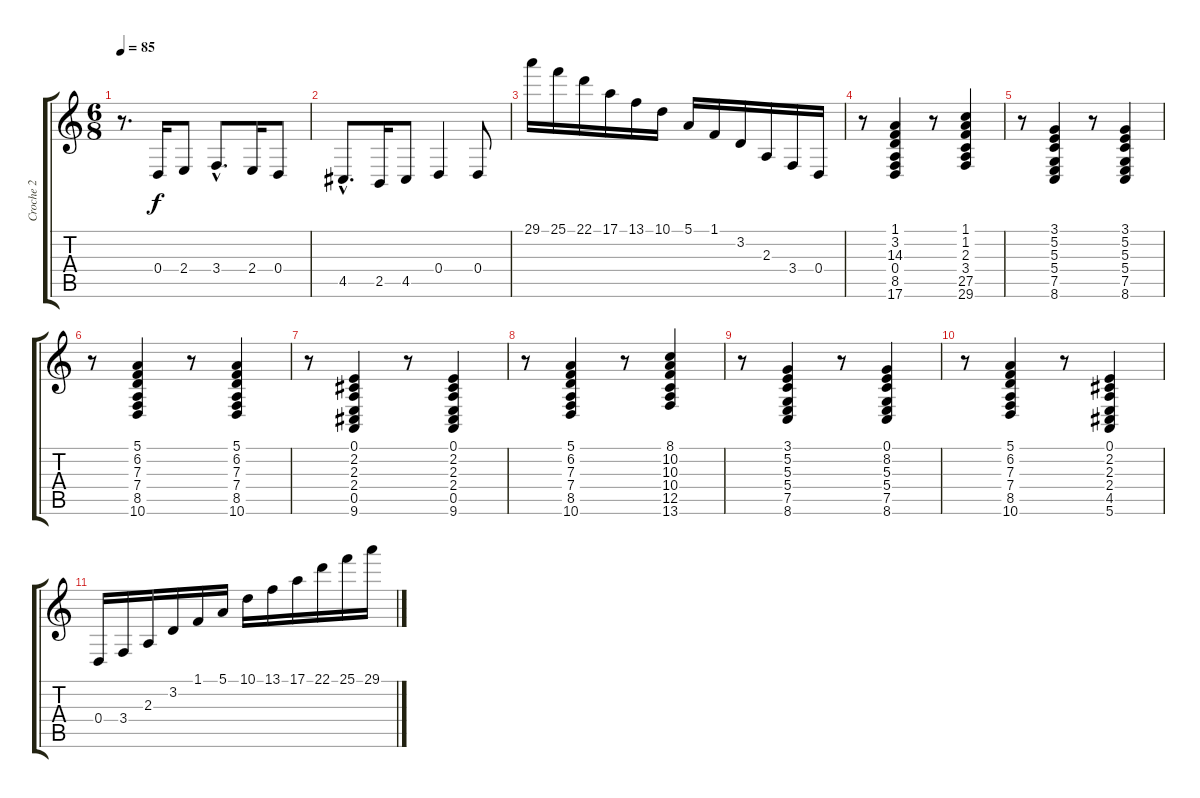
\track ("Croche 2" "Croche 2") {instrument tuba}
\staff {score tabs}
\tuning (E4 B3 G3 D3 A2 E2) {hide}
\ts (6 8)
\tempo 85
\clef g2
\ks c
r.8{d dy f instrument tuba} 0.4.16 2.4.8 3.4{hac}.8{d} 2.4.16 0.4.8 |
4.5{hac}.8{d} 2.5.16 4.5.8 0.4.4 0.4.8 |
29.1.16 25.1.16 22.1.16 17.1.16 13.1.16 10.1.16 5.1.16 1.1.16 3.2.16 2.3.16 3.4.16 0.4.16 |
r.8 (1.1 3.2 14.3 0.4 8.5 17.6).4 r.8 (1.1 1.2 2.3 3.4 27.5 29.6).4 |
r.8 (3.1 5.2 5.3 5.4 7.5 8.6).4 r.8 (3.1 5.2 5.3 5.4 7.5 8.6).4 |
r.8 (5.1 6.2 7.3 7.4 8.5 10.6).4 r.8 (5.1 6.2 7.3 7.4 8.5 10.6).4 |
r.8 (0.1 2.2 2.3 2.4 0.5 9.6).4 r.8 (0.1 2.2 2.3 2.4 0.5 9.6).4 |
r.8 (5.1 6.2 7.3 7.4 8.5 10.6).4 r.8 (8.1 10.2 10.3 10.4 12.5 13.6).4 |
r.8 (3.1 5.2 5.3 5.4 7.5 8.6).4 r.8 (0.1 8.2 5.3 5.4 7.5 8.6).4 |
r.8 (5.1 6.2 7.3 7.4 8.5 10.6).4 r.8 (0.1 2.2 2.3 2.4 4.5 5.6).4 |
0.4.16 3.4.16 2.3.16 3.2.16 1.1.16 5.1.16 10.1.16 13.1.16 17.1.16 22.1.16 25.1.16 29.1.16
